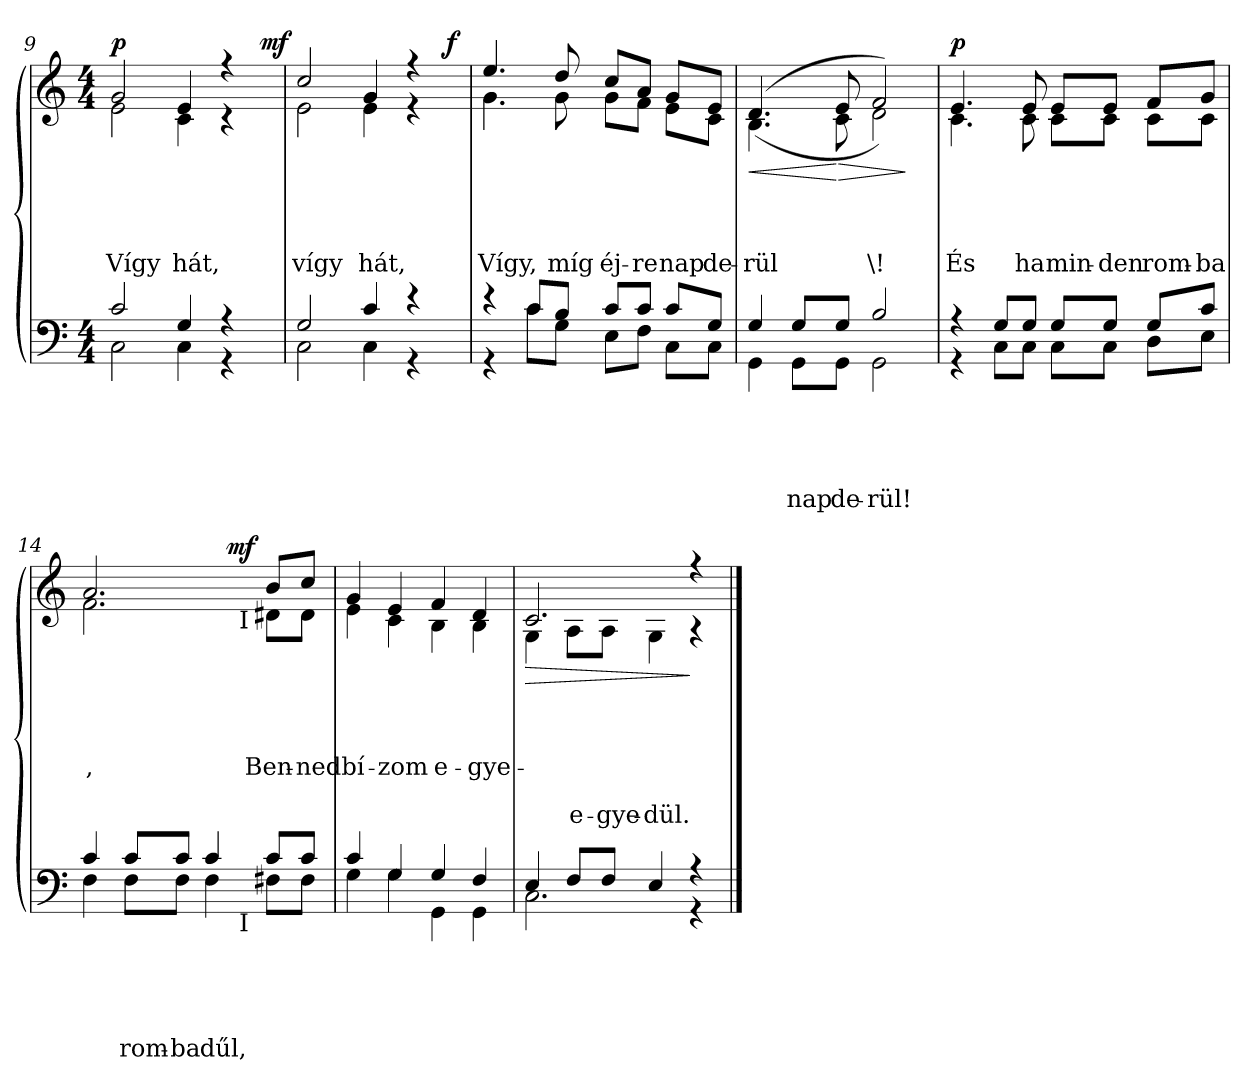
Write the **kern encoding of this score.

**kern	**text	**text	**text	**text	**text	**kern	**text	**text	**text	**text	**text	**text	**dynam
*part2	*part2	*part2	*part2	*part2	*part2	*part1	*part1	*part1	*part1	*part1	*part1	*part1	*part1
*staff2	*staff2	*staff2	*staff2	*staff2	*staff2	*staff1	*staff1	*staff1	*staff1	*staff1	*staff1	*staff1	*staff1
!!LO:LB:g=z
*clefF4	*	*	*	*	*	*clefG2	*	*	*	*	*	*	*
*k[]	*	*	*	*	*	*k[]	*	*	*	*	*	*	*
*C:	*	*	*	*	*	*C:	*	*	*	*	*	*	*
*M4/4	*	*	*	*	*	*M4/4	*	*	*	*	*	*	*
=9	=9	=9	=9	=9	=9	=9	=9	=9	=9	=9	=9	=9	=9
*^	*	*	*	*	*	*	*	*	*	*	*	*	*
!	!	!	!	!	!	!	!	!	!	!	!LO:LY:b	!	!	!LO:DY:a
*	*	*	*	*	*	*	*^	*	*	*	*	*	*	*
*	*	*	*	*	*	*	*	*^	*	*	*	*	*	*	*
2c/	2C\	.	.	.	.	.	2g/	2e\	2ryy	.	.	.	Vígy	.	.	p
!	!	!	!	!	!	!	!	!	!	!	!	!	!LO:LY:b	!	!	!
4G/	4C\	.	.	.	.	.	4e/	4c\	4ryy	.	.	.	hát,	.	.	.
4r	4r	.	.	.	.	.	4r	4r	8ryy	.	.	.	.	.	.	.
.	.	.	.	.	.	.	.	.	32ryy	.	.	.	.	.	.	.
!	!	!	!	!	!	!	!	!	!	!	!	!	!	!	!	!LO:DY:a
.	.	.	.	.	.	.	.	.	16.ryy	.	.	.	.	.	.	mf
=10	=10	=10	=10	=10	=10	=10	=10	=10	=10	=10	=10	=10	=10	=10	=10	=10
!	!	!	!	!	!	!	!	!	!	!	!	!	!LO:LY:b	!	!	!
2G/	2C\	.	.	.	.	.	2cc/	2e\	2ryy	.	.	.	vígy	.	.	.
!	!	!	!	!	!	!	!	!	!	!	!	!	!LO:LY:b	!	!	!
4c/	4C\	.	.	.	.	.	4g/	4e\	4ryy	.	.	.	hát,	.	.	.
4r	4r	.	.	.	.	.	4r	4r	8ryy	.	.	.	.	.	.	.
.	.	.	.	.	.	.	.	.	32ryy	.	.	.	.	.	.	.
!	!	!	!	!	!	!	!	!	!	!	!	!	!	!	!	!LO:DY:a
.	.	.	.	.	.	.	.	.	16.ryy	.	.	.	.	.	.	f
*	*	*	*	*	*	*	*v	*v	*v	*	*	*	*	*	*	*
=11	=11	=11	=11	=11	=11	=11	=11	=11	=11	=11	=11	=11	=11	=11
*	*	*	*	*	*	*	*^	*	*	*	*	*	*	*
*	*	*	*	*	*	*	*	*^	*	*	*	*	*	*	*
!	!	!	!	!	!	!	!	!	!	!	!	!	!LO:LY:b	!	!	!
*	*	*	*	*	*	*	*	*v	*v	*	*	*	*	*	*	*
4r	4r	.	.	.	.	.	4.ee/	4.g\	.	.	.	Vígy,	.	.	.
8c/L	8c\L	.	.	.	.	.	.	.	.	.	.	.	.	.	.
!	!	!	!	!	!	!	!	!	!	!	!	!LO:LY:b	!	!	!
8B/J	8G\J	.	.	.	.	.	8dd/	8g\	.	.	.	míg	.	.	.
!	!	!	!	!	!	!	!	!	!	!	!	!LO:LY:b	!	!	!
8c/L	8E\L	.	.	.	.	.	8cc/L	8g\L	.	.	.	éj-	.	.	.
!	!	!	!	!	!	!	!	!	!	!	!	!LO:LY:b	!	!	!
8c/J	8F\J	.	.	.	.	.	8a/J	8f\J	.	.	.	-re	.	.	.
!	!	!	!	!	!	!	!	!	!	!	!	!LO:LY:b	!	!	!
8c/L	8C\L	.	.	.	.	.	8g/L	8e\L	.	.	.	nap	.	.	.
!	!	!	!	!	!	!	!	!	!	!	!	!LO:LY:b	!	!	!
8G/J	8C\J	.	.	.	.	.	8e/J	8c\J	.	.	.	de-	.	.	.
=12	=12	=12	=12	=12	=12	=12	=12	=12	=12	=12	=12	=12	=12	=12	=12
!	!	!	!	!	!	!	!	!	!	!	!	!LO:LY:b	!	!	!LO:HP:b
4G/	4GG\	.	.	.	.	.	(<(>4.d/	4.B\	.	.	.	-rül	.	.	<
!	!	!	!	!	!	!LO:LY:a	!	!	!	!	!	!	!	!	!
8G/L	8GG\L	.	.	.	.	nap	.	.	.	.	.	.	.	.	.
!	!	!	!	!	!	!LO:LY:a	!	!	!	!	!	!	!	!	!LO:HP:n=1:b
8G/J	8GG\J	.	.	.	.	de-	8e/	8c\	.	.	.	.	.	.	[ >
!	!	!	!	!	!	!LO:LY:a	!	!	!	!	!	!	!	!	!
!	!	!	!	!	!	!	!	!	!	!	!	!LO:LY:b	!	!	!
2B/	2GG\	.	.	.	.	-rül!	2f/))	2d\	.	.	.	\!	.	.	.
*v	*v	*	*	*	*	*	*	*	*	*	*	*	*	*	*
*	*	*	*	*	*	*v	*v	*	*	*	*	*	*	*
.	.	.	.	.	.	.	.	.	.	.	.	.	]
!!LO:LB:g=z
=13	=13	=13	=13	=13	=13	=13	=13	=13	=13	=13	=13	=13	=13
*^	*	*	*	*	*	*	*	*	*	*	*	*	*
!	!	!	!	!	!	!	!	!	!	!	!LO:LY:b	!	!	!LO:DY:a
*	*	*	*	*	*	*	*^	*	*	*	*	*	*	*
4r	4r	.	.	.	.	.	4.e/	4.c\	.	.	.	És	.	.	p
8G/L	8C\L	.	.	.	.	.	.	.	.	.	.	.	.	.	.
!	!	!	!	!	!	!	!	!	!	!	!	!LO:LY:b	!	!	!
8G/J	8C\J	.	.	.	.	.	8e/	8c\	.	.	.	ha	.	.	.
!	!	!	!	!	!	!	!	!	!	!	!	!LO:LY:b	!	!	!
8G/L	8C\L	.	.	.	.	.	8e/L	8c\L	.	.	.	min-	.	.	.
!	!	!	!	!	!	!	!	!	!	!	!	!LO:LY:b	!	!	!
8G/J	8C\J	.	.	.	.	.	8e/J	8c\J	.	.	.	-den	.	.	.
!	!	!	!	!	!	!	!	!	!	!	!	!LO:LY:b	!	!	!
8G/L	8D\L	.	.	.	.	.	8f/L	8c\L	.	.	.	rom-	.	.	.
!	!	!	!	!	!	!	!	!	!	!	!	!LO:LY:b	!	!	!
8c/J	8E\J	.	.	.	.	.	8g/J	8c\J	.	.	.	-ba	.	.	.
*	*	*	*	*	*	*	*v	*v	*	*	*	*	*	*	*
=14	=14	=14	=14	=14	=14	=14	=14	=14	=14	=14	=14	=14	=14	=14
*	*	*	*	*	*	*	*^	*	*	*	*	*	*	*
!	!	!	!	!	!	!	!	!	!	!	!	!LO:LY:b	!	!	!
*	*^	*	*	*	*	*	*^	*^	*	*	*	*	*	*	*
4c/	4F\	2ryy	.	.	.	.	.	2.a/	2.f\	2ryy	2ryy	.	.	.	,	.	.	.
!	!	!	!	!	!	!	!LO:LY:a	!	!	!	!	!	!	!	!	!	!	!
8c/L	8F\L	.	.	.	.	.	rom-	.	.	.	.	.	.	.	.	.	.	.
!	!	!	!	!	!	!	!LO:LY:a	!	!	!	!	!	!	!	!	!	!	!
8c/J	8F\J	.	.	.	.	.	-ba	.	.	.	.	.	.	.	.	.	.	.
!	!	!	!	!	!	!	!LO:LY:a	!	!	!	!	!	!	!	!	!	!	!
4c/	4F\	8ryy	.	.	.	.	dűl,	.	.	16.ryy	8ryy	.	.	.	.	.	.	.
!	!	!	!	!	!	!	!	!	!	!	!	!	!	!	!	!	!	!LO:DY:a
.	.	.	.	.	.	.	.	.	.	4ryy	.	.	.	.	.	.	.	mf
!	!	!	!	!	!	!	!	!	!	!	!LO:TX:b:t=I	!	!	!	!	!	!	!
!	!	!LO:TX:b:t=I	!	!	!	!	!	!	!	!	!	!	!	!	!	!	!	!
.	.	4.ryy	.	.	.	.	.	.	.	.	4.ryy	.	.	.	.	.	.	.
!	!	!	!	!	!	!	!	!	!	!	!	!	!	!	!LO:LY:b	!	!	!
8c/L	8F#X\L	.	.	.	.	.	.	8b/L	8d#X\L	.	.	.	.	.	Ben-	.	.	.
.	.	.	.	.	.	.	.	.	.	8ryy	.	.	.	.	.	.	.	.
!	!	!	!	!	!	!	!	!	!	!	!	!	!	!	!LO:LY:b	!	!	!
8c/J	8F#\J	.	.	.	.	.	.	8cc/J	8d#\J	.	.	.	.	.	-ned	.	.	.
.	.	.	.	.	.	.	.	.	.	32ryy	.	.	.	.	.	.	.	.
*	*v	*v	*	*	*	*	*	*	*	*	*	*	*	*	*	*	*	*
*	*	*	*	*	*	*	*v	*v	*v	*v	*	*	*	*	*	*	*
=15	=15	=15	=15	=15	=15	=15	=15	=15	=15	=15	=15	=15	=15	=15
*	*^	*	*	*	*	*	*^	*	*	*	*	*	*	*
*	*	*	*	*	*	*	*	*	*^	*	*	*	*	*	*	*
*	*	*	*	*	*	*	*	*	*	*^	*	*	*	*	*	*	*
!	!	!	!	!	!	!	!	!	!	!	!	!	!	!	!LO:LY:b	!	!	!
*	*v	*v	*	*	*	*	*	*	*	*	*	*	*	*	*	*	*	*
*	*	*	*	*	*	*	*	*v	*v	*v	*	*	*	*	*	*	*
4c/	4G\	.	.	.	.	.	4g/	4e\	.	.	.	bí-	.	.	.
!	!	!	!	!	!	!	!	!	!	!	!	!LO:LY:b	!	!	!
4G/	4G\	.	.	.	.	.	4e/	4c\	.	.	.	-zom	.	.	.
!	!	!	!	!	!	!	!	!	!	!	!	!LO:LY:b	!	!	!
4G/	4GG\	.	.	.	.	.	4f/	4B\	.	.	.	e-	.	.	.
!	!	!	!	!	!	!	!	!	!	!	!	!LO:LY:b	!	!	!
4F/	4GG\	.	.	.	.	.	4d/	4B\	.	.	.	-gye-	.	.	.
=16	=16	=16	=16	=16	=16	=16	=16	=16	=16	=16	=16	=16	=16	=16	=16
!	!	!	!	!	!	!	!	!	!	!	!	!LO:LY:b	!	!	!LO:HP:b
4E/	2.C\	.	.	.	.	.	2.c/	4G\	.	.	.	.	.	.	>
!	!	!	!	!	!	!	!	!	!	!	!	!	!	!LO:LY:b	!
8F/L	.	.	.	.	.	.	.	8A\L	.	.	.	.	.	e-	.
!	!	!	!	!	!	!	!	!	!	!	!	!	!	!LO:LY:b	!
8F/J	.	.	.	.	.	.	.	8A\J	.	.	.	.	.	-gye-	.
!	!	!	!	!	!	!	!	!	!	!	!	!	!	!LO:LY:b	!
4E/	.	.	.	.	.	.	.	4G\	.	.	.	.	.	-dül.	.
4r	4r	.	.	.	.	.	4r	4r	.	.	.	.	.	.	]
*v	*v	*	*	*	*	*	*	*	*	*	*	*	*	*	*
*	*	*	*	*	*	*v	*v	*	*	*	*	*	*	*
==	==	==	==	==	==	==	==	==	==	==	==	==	==
*-	*-	*-	*-	*-	*-	*-	*-	*-	*-	*-	*-	*-	*-
